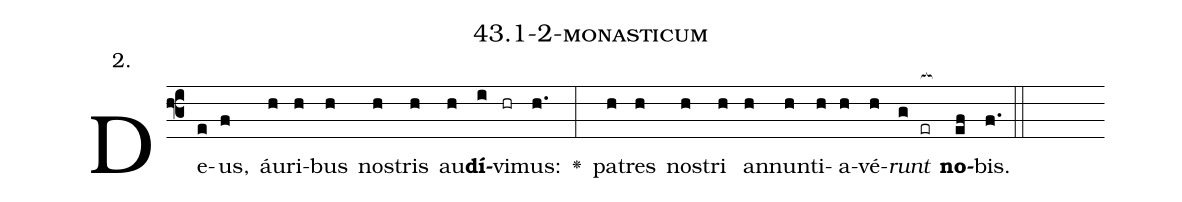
name: 43.1-2-monasticum;
annotation: 2.;
%%
(f3)De(e)us,(f) áu(h)ri(h)bus(h) nos(h)tris(h) au(h)<b>dí</b>(i)vi(hr)mus:(h.) <v>\greheightstar</v>(:) pa(h)tres(h) nos(h)tri(h) an(h)nun(h)ti(h)a(h)vé(h)<i>runt</i>(g er[ocb:1{]) <b>no</b>(ef[ocb:0}])bis.(f.) (::)


%E(h) u(h) o(h) u(g) a(ef) e.(f.) (::)
